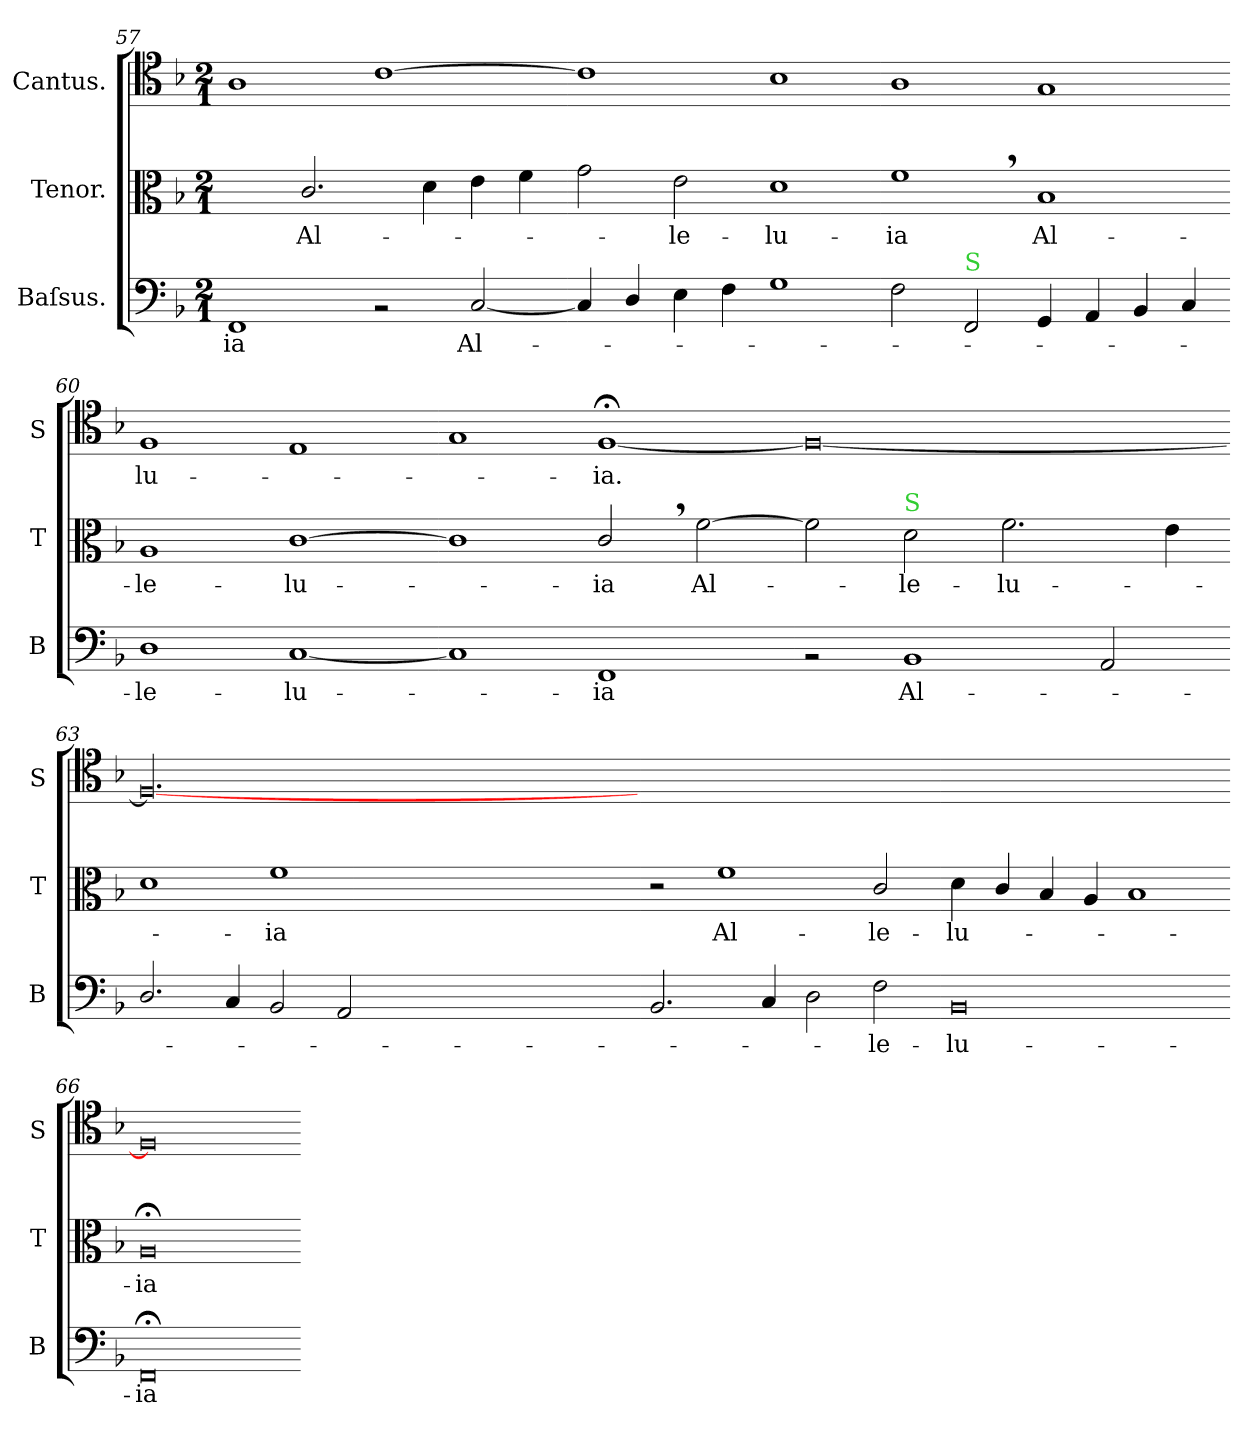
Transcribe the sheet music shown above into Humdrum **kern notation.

**kern	**text	**kern	**text	**kern	**text
*part3	*part3	*part2	*part2	*part1	*part1
*staff3	*staff3	*staff2	*staff2	*staff1	*staff1
*I"Baſsus.	*	*I"Tenor.	*	*I"Cantus.	*
*I'B	*	*I'T	*	*I'S	*
*clefF4	*	*clefC3	*	*clefC4	*
*k[b-]	*	*k[b-]	*	*k[b-]	*
*M2/1	*	*M2/1	*	*M2/1	*
=57	=57	=57	=57	=57	=57
1FF	-ia	2ryy	.	1A	.
.	.	2.c/	Al-	.	.
2rBB	.	.	.	[1c	.
.	.	4d\	.	.	.
!	!LO:LY:i	!	!	!	!
[2C/	Al-	4e\	.	.	.
.	.	4f\	.	.	.
=58-	=58-	=58-	=58-	=58-	=58-
4C/]	.	2g\	.	1c]	.
4D/	.	.	.	.	.
4E\	.	2e\	-le-	.	.
4F\	.	.	.	.	.
1G	.	1d	-lu-	1B-	.
=59-	=59-	=59-	=59-	=59-	=59-
2F\	.	1f,<	-ia	1A	.
!LO:TX:a:color=limegreen:t=S	!	!	!	!	!
2FF/	.	.	.	.	.
4GG/	.	1B-	Al-	1G	.
4AA/	.	.	.	.	.
4BB-/	.	.	.	.	.
4C/	.	.	.	.	.
=60-	=60-	=60-	=60-	=60-	=60-
!	!LO:LY:i	!	!	!	!
1D	-le-	1A	-le-	1F	-lu-
!	!LO:LY:i	!	!	!	!
[1C	-lu-	[1c	-lu-	1E	.
=61-	=61-	=61-	=61-	=61-	=61-
1C]	.	1c]	.	1G	.
!	!LO:LY:i	!	!	!	!
1FF	-ia	2c,</	-ia	[1F;<;	-ia.
.	.	[2f\	Al-	.	.
=62-	=62-	=62-	=62-	=62-	=62-
2rBB	.	2f\]	.	0F_	.
!	!	!LO:TX:a:color=limegreen:t=S	!	!	!
!	!LO:LY:i	!	!	!	!
1BB-	Al-	2d\	-le-	.	.
.	.	2.f\	-lu-	.	.
2AA/	.	.	.	.	.
.	.	4e\	.	.	.
=63-	=63-	=63-	=63-	=63-	=63-
2.D/	.	1d	.	00.F_	.
4C/	.	.	.	.	.
2BB-/	.	1f	-ia	.	.
2AA/	.	.	.	.	.
00ryy	.	00ryy	.	.	.
=64-	=64-	=64-	=64-	=64-	=64-
2.BB-/	.	2r	.	0ryy	.
!	!	!	!LO:LY:i	!	!
.	.	1f	Al-	.	.
4C/	.	.	.	.	.
2D\	.	.	.	.	.
!	!LO:LY:i	!	!LO:LY:i	!	!
2F\	le-	2c/	-le-	.	.
=65-	=65-	=65-	=65-	=65-	=65-
!	!LO:LY:i	!	!LO:LY:i	!	!
0BB-	-lu-	4d\	-lu-	0ryy	.
.	.	4c/	.	.	.
.	.	4B-/	.	.	.
.	.	4A/	.	.	.
.	.	1B-	.	.	.
=66-	=66-	=66-	=66-	=66-	=66-
!	!LO:LY:i	!	!LO:LY:i	!	!
0FF;<;	-ia	0A;<;	-ia	0F]	.
=-	=-	=-	=-	=-	=-
*-	*-	*-	*-	*-	*-
